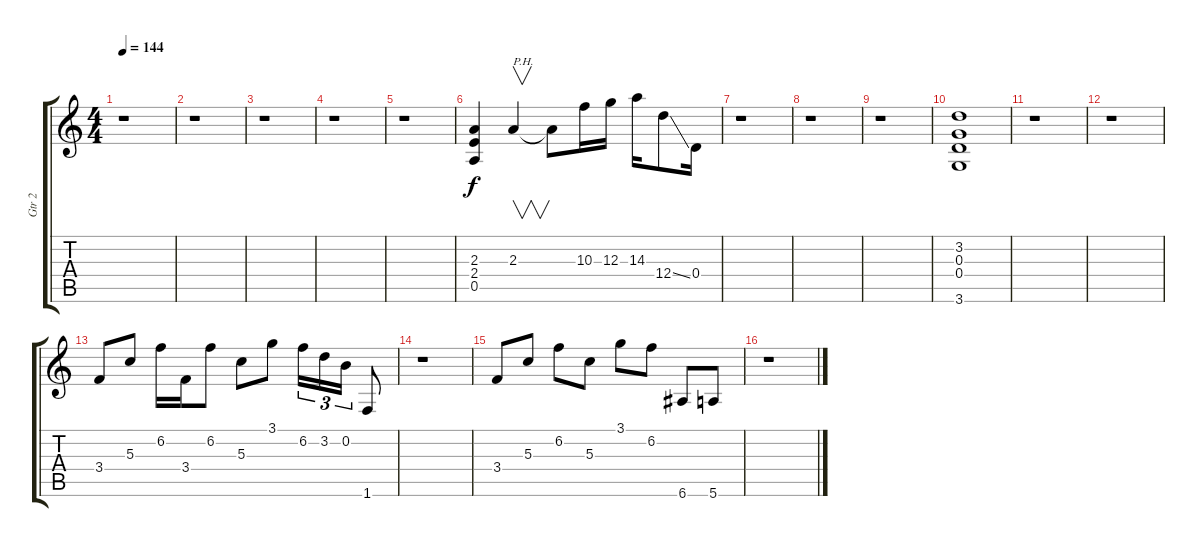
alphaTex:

\track ("Gtr 2" "Gtr 2") {instrument overdrivenguitar}
\staff {score tabs}
\tuning (E4 B3 G3 D3 A2 E2) {hide}
\ts (4 4)
\tempo 144
\clef g2
\ks c
r.1{dy f} |
r.1 |
r.1 |
r.1 |
r.1 |
(2.3 2.4 0.5).4 2.3.4{v txt "P.H."} 2.3{t}.8 10.3.16 12.3.16 14.3.16 12.4{ss}.8 0.4.16 |
r.1 |
r.1 |
r.1 |
(3.2 0.3 0.4 3.6).1 |
r.1 |
r.1 |
3.4.8 5.3.8 6.2.16 3.4.16 6.2.8 5.3.8 3.1.8 6.2.16{tu (3 2)} 3.2.16{tu (3 2)} 0.2.16{tu (3 2)} 1.6.8 |
r.1 |
3.4.8 5.3.8 6.2.8 5.3.8 3.1.8 6.2.8 6.6.8 5.6.8 |
r.1
